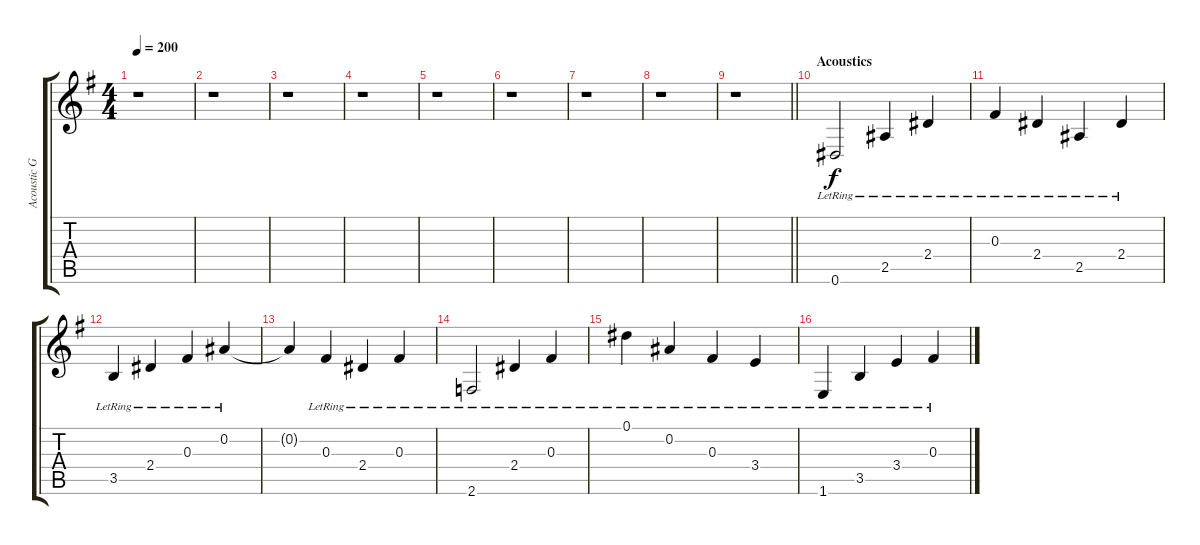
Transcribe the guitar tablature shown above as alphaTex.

\track ("Acoustic Guitar" "Acoustic G") {instrument acousticguitarsteel}
\staff {score tabs}
\tuning (Eb4 Bb3 Gb3 Db3 Ab2 Eb2) {hide}
\ts (4 4)
\tempo 200
\clef g2
\ks g
r.1{dy f} |
r.1 |
r.1 |
r.1 |
r.1 |
r.1 |
r.1 |
r.1 |
\barLineRight lightlight
r.1 |
\section ("" "Acoustics")
0.6{lr}.2 2.5{lr}.4 2.4{lr}.4 |
0.3{lr}.4 2.4{lr}.4 2.5{lr}.4 2.4{lr}.4 |
3.5{lr}.4 2.4{lr}.4 0.3{lr}.4 0.2{lr}.4 |
0.2{t}.4 0.3{lr}.4 2.4{lr}.4 0.3{lr}.4 |
2.6{lr}.2 2.4{lr}.4 0.3{lr}.4 |
0.1{lr}.4 0.2{lr}.4 0.3{lr}.4 3.4{lr}.4 |
1.6{lr}.4 3.5{lr}.4 3.4{lr}.4 0.3{lr}.4
